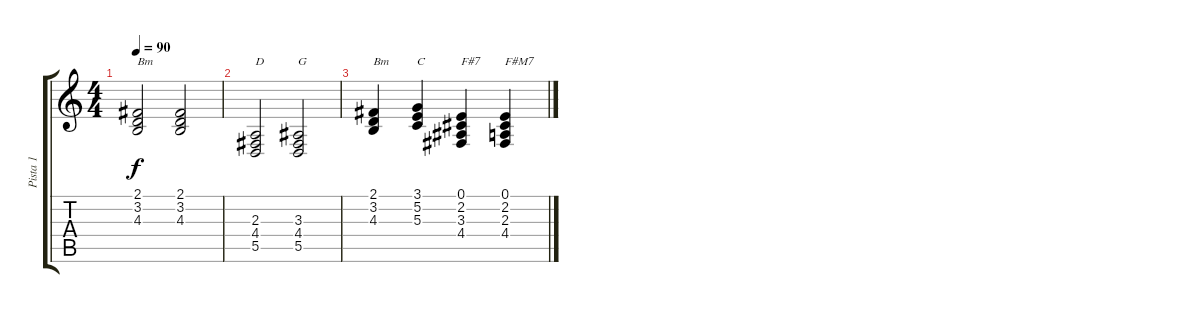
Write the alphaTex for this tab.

\track ("Pista 1" "Pista 1") {instrument acousticgrandpiano}
\staff {score tabs}
\tuning (E4 B3 G3 D3 A2 E2) {hide}
\ts (4 4)
\tempo 90
\clef g2
\ks c
(2.1 3.2 4.3).2{txt "Bm" dy f} (2.1 3.2 4.3).2 |
(2.3 4.4 5.5).2{txt "D"} (3.3 4.4 5.5).2{txt "G"} |
(2.1 3.2 4.3).4{txt "Bm"} (3.1 5.2 5.3).4{txt "C"} (0.1 2.2 3.3 4.4).4{txt "F#7"} (0.1 2.2 2.3 4.4).4{txt "F#M7"}
